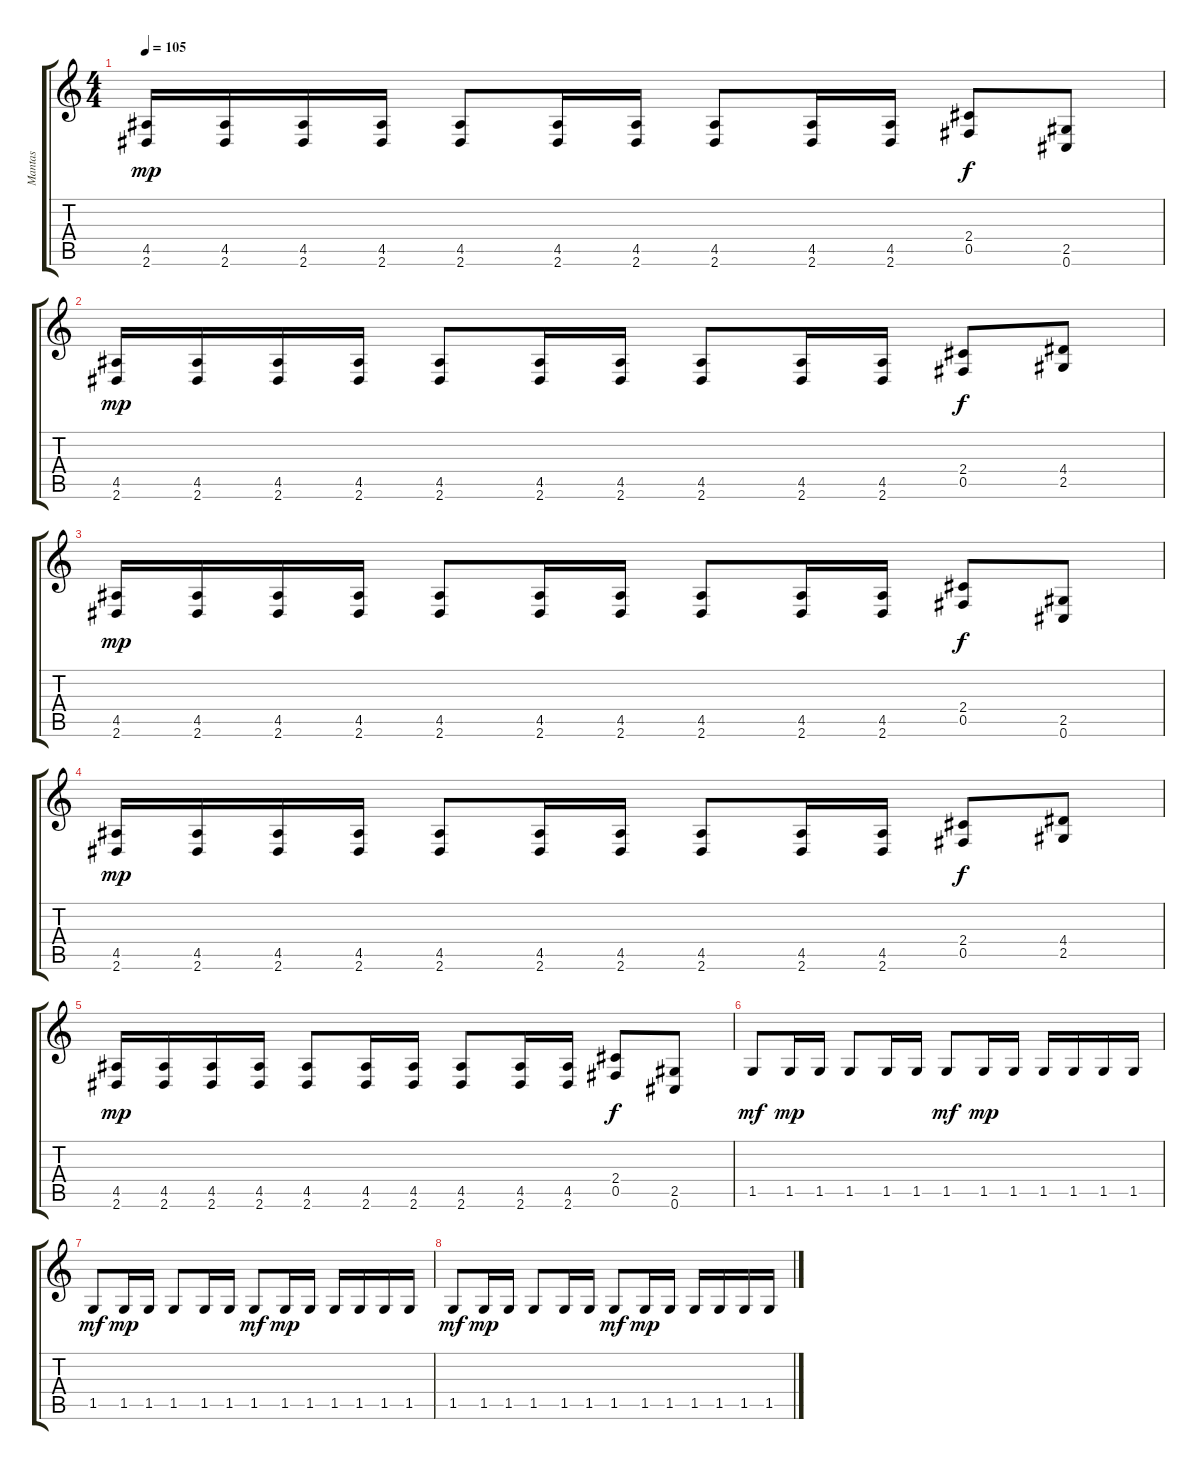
\track ("Mantas" "Mantas") {instrument overdrivenguitar}
\staff {score tabs}
\tuning (Db4 Ab3 E3 B2 Gb2 Db2) {hide}
\ts (4 4)
\tempo 105
\clef g2
\ks c
(4.5 2.6).16{dy mp} (4.5 2.6).16 (4.5 2.6).16 (4.5 2.6).16 (4.5 2.6).8 (4.5 2.6).16 (4.5 2.6).16 (4.5 2.6).8 (4.5 2.6).16 (4.5 2.6).16 (2.4 0.5).8{dy f} (2.5 0.6).8 |
(4.5 2.6).16{dy mp} (4.5 2.6).16 (4.5 2.6).16 (4.5 2.6).16 (4.5 2.6).8 (4.5 2.6).16 (4.5 2.6).16 (4.5 2.6).8 (4.5 2.6).16 (4.5 2.6).16 (2.4 0.5).8{dy f} (4.4 2.5).8 |
(4.5 2.6).16{dy mp} (4.5 2.6).16 (4.5 2.6).16 (4.5 2.6).16 (4.5 2.6).8 (4.5 2.6).16 (4.5 2.6).16 (4.5 2.6).8 (4.5 2.6).16 (4.5 2.6).16 (2.4 0.5).8{dy f} (2.5 0.6).8 |
(4.5 2.6).16{dy mp} (4.5 2.6).16 (4.5 2.6).16 (4.5 2.6).16 (4.5 2.6).8 (4.5 2.6).16 (4.5 2.6).16 (4.5 2.6).8 (4.5 2.6).16 (4.5 2.6).16 (2.4 0.5).8{dy f} (4.4 2.5).8 |
(4.5 2.6).16{dy mp} (4.5 2.6).16 (4.5 2.6).16 (4.5 2.6).16 (4.5 2.6).8 (4.5 2.6).16 (4.5 2.6).16 (4.5 2.6).8 (4.5 2.6).16 (4.5 2.6).16 (2.4 0.5).8{dy f} (2.5 0.6).8 |
1.5.8{dy mf} 1.5.16{dy mp} 1.5.16 1.5.8 1.5.16 1.5.16 1.5.8{dy mf} 1.5.16{dy mp} 1.5.16 1.5.16 1.5.16 1.5.16 1.5.16 |
1.5.8{dy mf} 1.5.16{dy mp} 1.5.16 1.5.8 1.5.16 1.5.16 1.5.8{dy mf} 1.5.16{dy mp} 1.5.16 1.5.16 1.5.16 1.5.16 1.5.16 |
1.5.8{dy mf} 1.5.16{dy mp} 1.5.16 1.5.8 1.5.16 1.5.16 1.5.8{dy mf} 1.5.16{dy mp} 1.5.16 1.5.16 1.5.16 1.5.16 1.5.16
